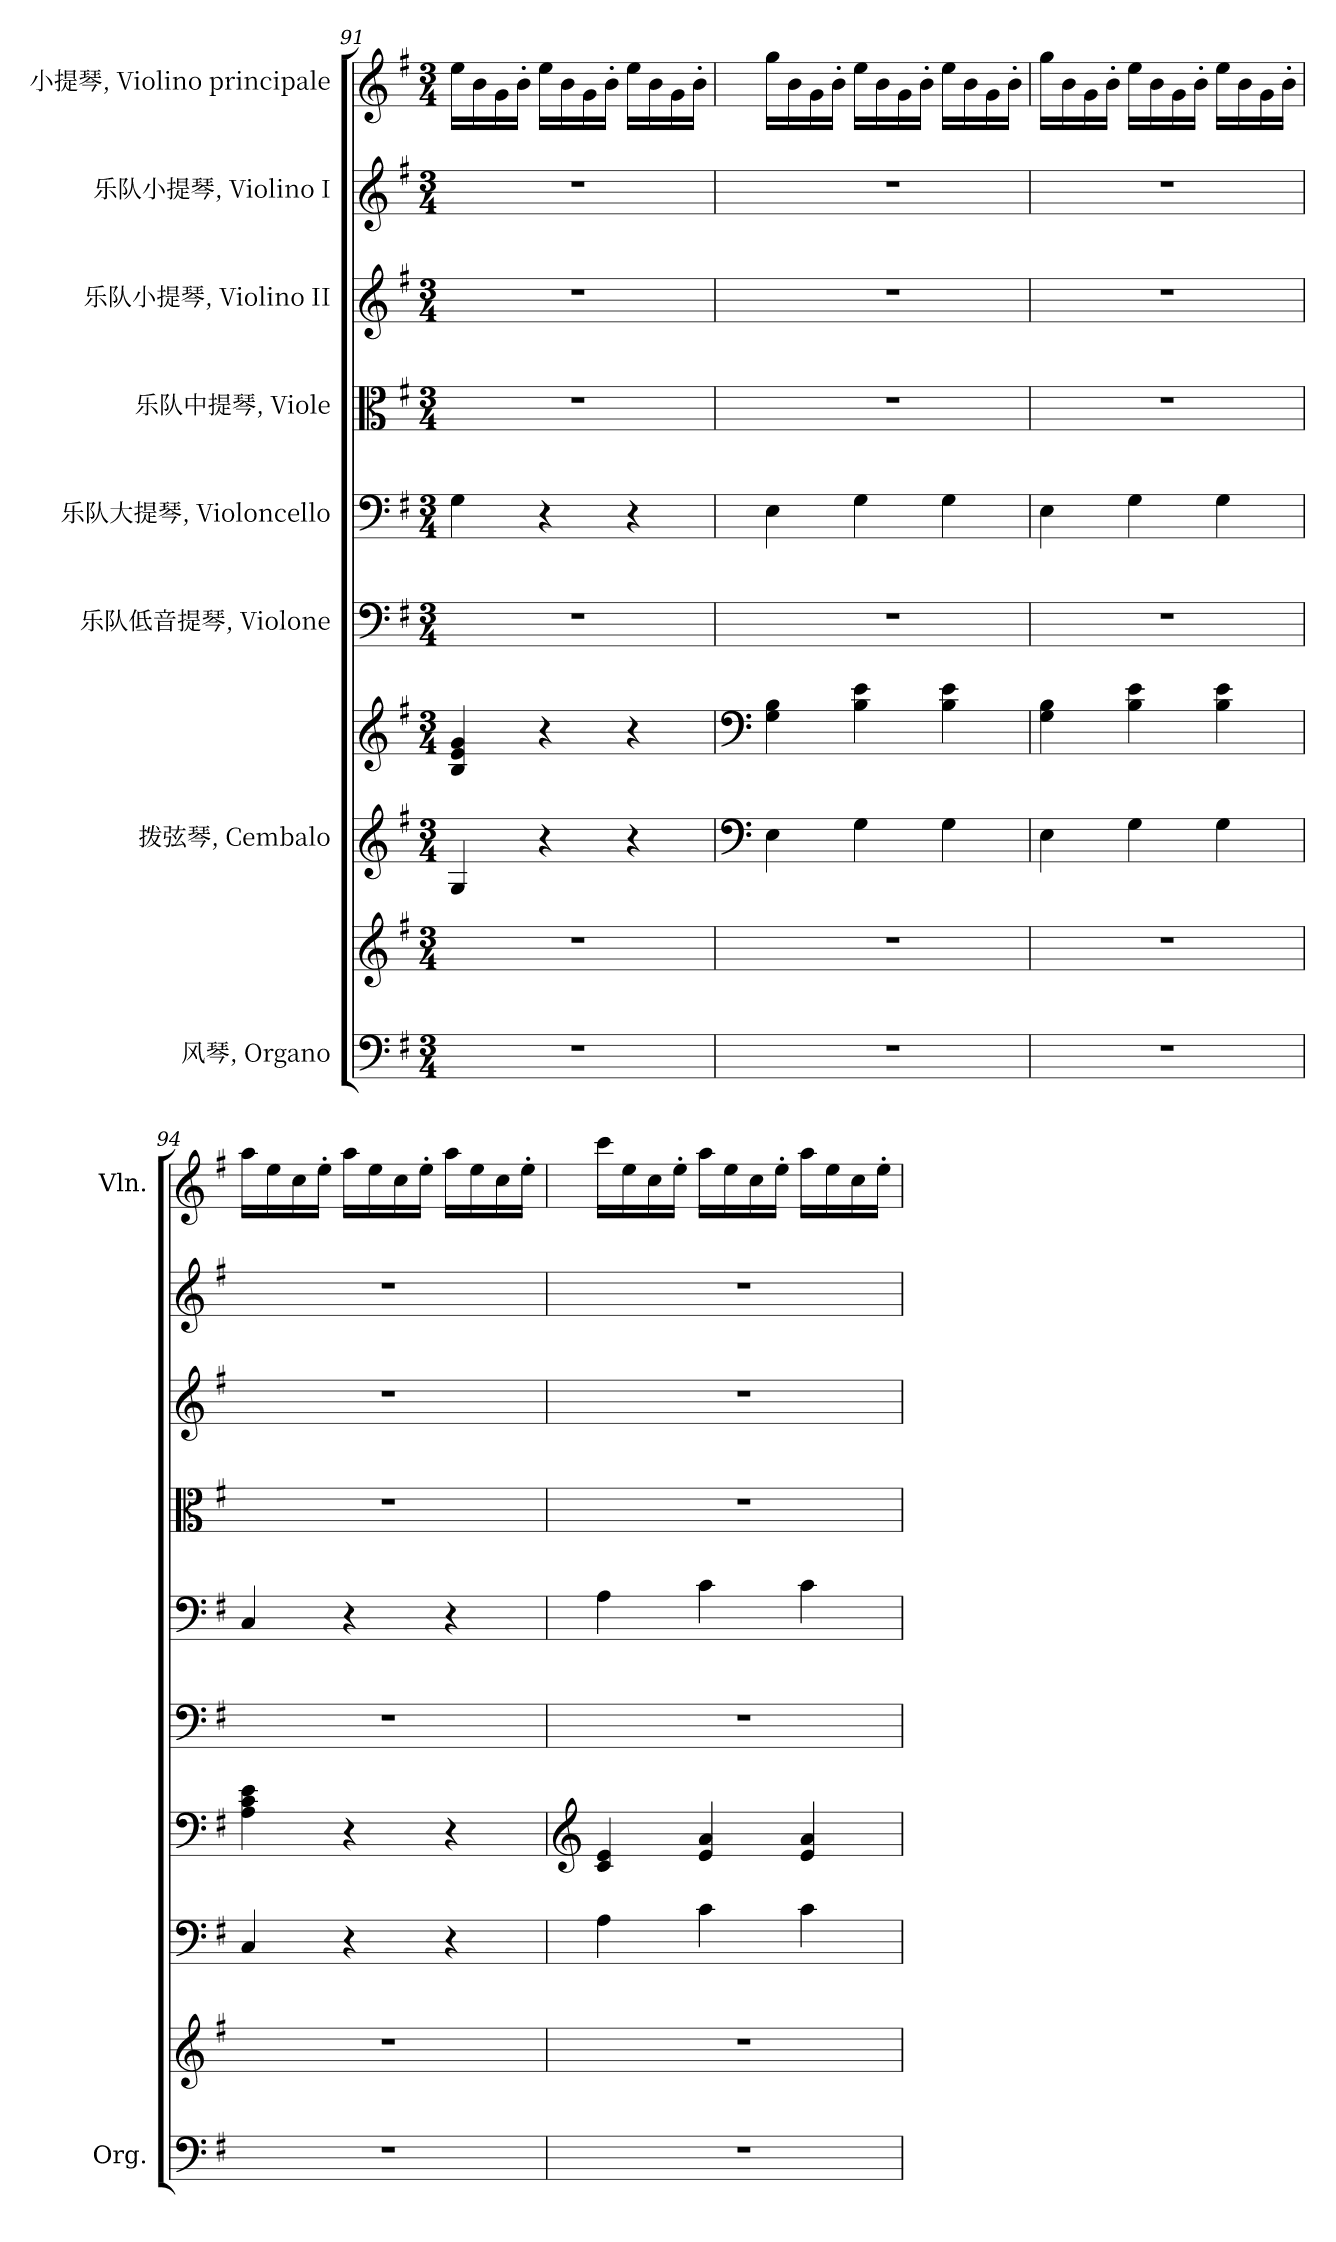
**kern	**kern	**kern	**kern	**kern	**kern	**kern	**kern	**kern	**kern
*part8	*part8	*part7	*part7	*part6	*part5	*part4	*part3	*part2	*part1
*staff10	*staff9	*staff8	*staff7	*staff6	*staff5	*staff4	*staff3	*staff2	*staff1
*I"风琴, Organo	*	*I"拨弦琴, Cembalo	*	*I"乐队低音提琴, Violone	*I"乐队大提琴, Violoncello	*I"乐队中提琴, Viole	*I"乐队小提琴, Violino II	*I"乐队小提琴, Violino I	*I"小提琴, Violino principale
*I'Org.	*	*	*	*	*	*	*	*	*I'Vln.
*clefF4	*clefG2	*clefG2	*clefG2	*clefF4	*clefF4	*clefC3	*clefG2	*clefG2	*clefG2
*	*	*	*	*ITrd7c12	*	*	*	*	*
*k[f#]	*k[f#]	*k[f#]	*k[f#]	*k[f#]	*k[f#]	*k[f#]	*k[f#]	*k[f#]	*k[f#]
*M3/4	*M3/4	*M3/4	*M3/4	*M3/4	*M3/4	*M3/4	*M3/4	*M3/4	*M3/4
=91	=91	=91	=91	=91	=91	=91	=91	=91	=91
2.r	2.r	4G/	4B/ 4e/ 4g/	2.r	4G\	2.r	2.r	2.r	16ee\LL
.	.	.	.	.	.	.	.	.	16b\
.	.	.	.	.	.	.	.	.	16g\
.	.	.	.	.	.	.	.	.	16b'\JJ
.	.	4r	4r	.	4r	.	.	.	16ee\LL
.	.	.	.	.	.	.	.	.	16b\
.	.	.	.	.	.	.	.	.	16g\
.	.	.	.	.	.	.	.	.	16b'\JJ
.	.	4r	4r	.	4r	.	.	.	16ee\LL
.	.	.	.	.	.	.	.	.	16b\
.	.	.	.	.	.	.	.	.	16g\
.	.	.	.	.	.	.	.	.	16b'\JJ
=92	=92	=92	=92	=92	=92	=92	=92	=92	=92
*	*	*clefF4	*clefF4	*	*	*	*	*	*
2.r	2.r	4E\	4G\ 4B\	2.r	4E\	2.r	2.r	2.r	16gg\LL
.	.	.	.	.	.	.	.	.	16b\
.	.	.	.	.	.	.	.	.	16g\
.	.	.	.	.	.	.	.	.	16b'\JJ
.	.	4G\	4B\ 4e\	.	4G\	.	.	.	16ee\LL
.	.	.	.	.	.	.	.	.	16b\
.	.	.	.	.	.	.	.	.	16g\
.	.	.	.	.	.	.	.	.	16b'\JJ
.	.	4G\	4B\ 4e\	.	4G\	.	.	.	16ee\LL
.	.	.	.	.	.	.	.	.	16b\
.	.	.	.	.	.	.	.	.	16g\
.	.	.	.	.	.	.	.	.	16b'\JJ
!!LO:PB:g=z
=93	=93	=93	=93	=93	=93	=93	=93	=93	=93
2.r	2.r	4E\	4G\ 4B\	2.r	4E\	2.r	2.r	2.r	16gg\LL
.	.	.	.	.	.	.	.	.	16b\
.	.	.	.	.	.	.	.	.	16g\
.	.	.	.	.	.	.	.	.	16b'\JJ
.	.	4G\	4B\ 4e\	.	4G\	.	.	.	16ee\LL
.	.	.	.	.	.	.	.	.	16b\
.	.	.	.	.	.	.	.	.	16g\
.	.	.	.	.	.	.	.	.	16b'\JJ
.	.	4G\	4B\ 4e\	.	4G\	.	.	.	16ee\LL
.	.	.	.	.	.	.	.	.	16b\
.	.	.	.	.	.	.	.	.	16g\
.	.	.	.	.	.	.	.	.	16b'\JJ
=94	=94	=94	=94	=94	=94	=94	=94	=94	=94
2.r	2.r	4C/	4A\ 4c\ 4e\	2.r	4C/	2.r	2.r	2.r	16aa\LL
.	.	.	.	.	.	.	.	.	16ee\
.	.	.	.	.	.	.	.	.	16cc\
.	.	.	.	.	.	.	.	.	16ee'\JJ
.	.	4r	4r	.	4r	.	.	.	16aa\LL
.	.	.	.	.	.	.	.	.	16ee\
.	.	.	.	.	.	.	.	.	16cc\
.	.	.	.	.	.	.	.	.	16ee'\JJ
.	.	4r	4r	.	4r	.	.	.	16aa\LL
.	.	.	.	.	.	.	.	.	16ee\
.	.	.	.	.	.	.	.	.	16cc\
.	.	.	.	.	.	.	.	.	16ee'\JJ
=95	=95	=95	=95	=95	=95	=95	=95	=95	=95
*	*	*	*clefG2	*	*	*	*	*	*
2.r	2.r	4A\	4c/ 4e/	2.r	4A\	2.r	2.r	2.r	16ccc\LL
.	.	.	.	.	.	.	.	.	16ee\
.	.	.	.	.	.	.	.	.	16cc\
.	.	.	.	.	.	.	.	.	16ee'\JJ
.	.	4c\	4e/ 4a/	.	4c\	.	.	.	16aa\LL
.	.	.	.	.	.	.	.	.	16ee\
.	.	.	.	.	.	.	.	.	16cc\
.	.	.	.	.	.	.	.	.	16ee'\JJ
.	.	4c\	4e/ 4a/	.	4c\	.	.	.	16aa\LL
.	.	.	.	.	.	.	.	.	16ee\
.	.	.	.	.	.	.	.	.	16cc\
.	.	.	.	.	.	.	.	.	16ee'\JJ
=	=	=	=	=	=	=	=	=	=
*-	*-	*-	*-	*-	*-	*-	*-	*-	*-
